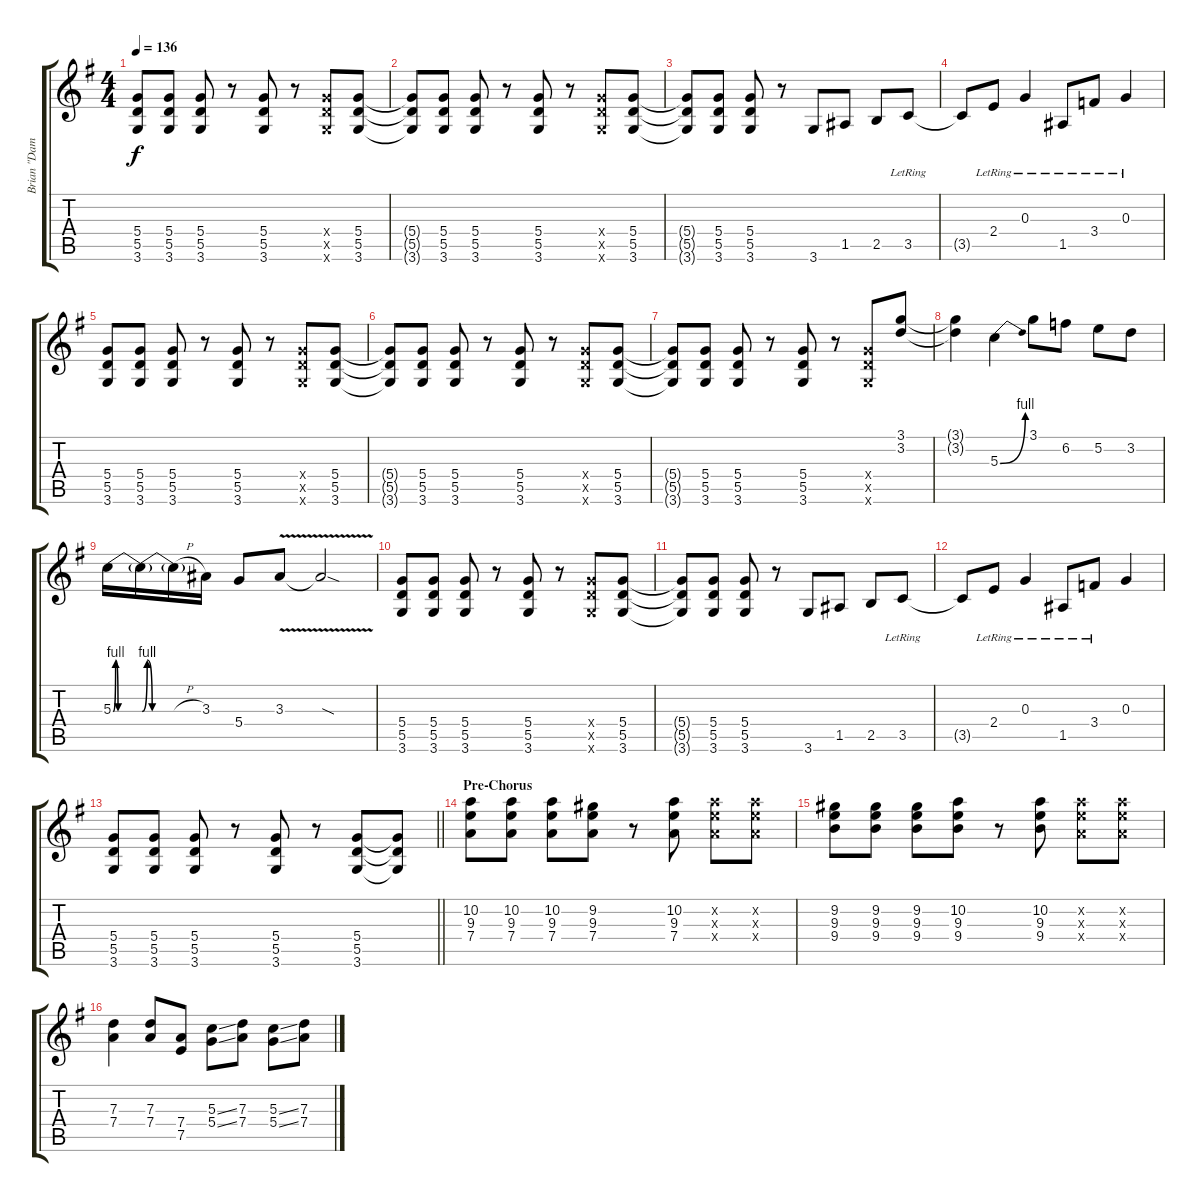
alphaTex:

\track ("Brian \"Damage\" Forsythe RHY" "Brian \"Dam") {instrument distortionguitar}
\staff {score tabs}
\tuning (E4 B3 G3 D3 A2 E2) {hide}
\ts (4 4)
\tempo 136
\clef g2
\ks g
(5.4 5.5 3.6).8{dy f} (5.4 5.5 3.6).8 (5.4 5.5 3.6).8 r.8 (5.4 5.5 3.6).8 r.8 (5.4{x} 5.5{x} 3.6{x}).8 (5.4 5.5 3.6).8 |
(5.4{t} 5.5{t} 3.6{t}).8 (5.4 5.5 3.6).8 (5.4 5.5 3.6).8 r.8 (5.4 5.5 3.6).8 r.8 (5.4{x} 5.5{x} 3.6{x}).8 (5.4 5.5 3.6).8 |
(5.4{t} 5.5{t} 3.6{t}).8 (5.4 5.5 3.6).8 (5.4 5.5 3.6).8 r.8 3.6.8 1.5.8 2.5.8 3.5{lr}.8 |
3.5{t}.8 2.4{lr}.8 0.3{lr}.4 1.5{lr}.8 3.4{lr}.8 0.3{lr}.4 |
(5.4 5.5 3.6).8 (5.4 5.5 3.6).8 (5.4 5.5 3.6).8 r.8 (5.4 5.5 3.6).8 r.8 (5.4{x} 5.5{x} 3.6{x}).8 (5.4 5.5 3.6).8 |
(5.4{t} 5.5{t} 3.6{t}).8 (5.4 5.5 3.6).8 (5.4 5.5 3.6).8 r.8 (5.4 5.5 3.6).8 r.8 (5.4{x} 5.5{x} 3.6{x}).8 (5.4 5.5 3.6).8 |
(5.4{t} 5.5{t} 3.6{t}).8 (5.4 5.5 3.6).8 (5.4 5.5 3.6).8 r.8 (5.4 5.5 3.6).8 r.8 (5.4{x} 5.5{x} 3.6{x}).8 (3.1 3.2).8 |
(3.1{t} 3.2{t}).4 5.3{be (bend 0 0 60 4)}.4 3.1.8 6.2.8 5.2.8 3.2.8 |
5.3{be (custom 0 0 5 4 10 0 60 0)}.16 5.3{be (custom 0 0 5 4 10 0 60 0) t}.16 5.3{h t}.16 3.3.16 5.4.8 3.3{v}.8 3.3{sod t}.2 |
(5.4 5.5 3.6).8 (5.4 5.5 3.6).8 (5.4 5.5 3.6).8 r.8 (5.4 5.5 3.6).8 r.8 (5.4{x} 5.5{x} 3.6{x}).8 (5.4 5.5 3.6).8 |
(5.4{t} 5.5{t} 3.6{t}).8 (5.4 5.5 3.6).8 (5.4 5.5 3.6).8 r.8 3.6.8 1.5.8 2.5.8 3.5{lr}.8 |
3.5{t}.8 2.4{lr}.8 0.3{lr}.4 1.5{lr}.8 3.4{lr}.8 0.3.4 |
\barLineRight lightlight
(5.4 5.5 3.6).8 (5.4 5.5 3.6).8 (5.4 5.5 3.6).8 r.8 (5.4 5.5 3.6).8 r.8 (5.4 5.5 3.6).8 (5.4{t} 5.5{t} 3.6{t}).8 |
\section ("" "Pre-Chorus")
(10.2 9.3 7.4).8 (10.2 9.3 7.4).8 (10.2 9.3 7.4).8 (9.2 9.3 7.4).8 r.8 (10.2 9.3 7.4).8 (10.2{x} 9.3{x} 7.4{x}).8 (10.2{x} 9.3{x} 7.4{x}).8 |
(9.2 9.3 9.4).8 (9.2 9.3 9.4).8 (9.2 9.3 9.4).8 (10.2 9.3 9.4).8 r.8 (10.2 9.3 9.4).8 (10.2{x} 9.3{x} 7.4{x}).8 (10.2{x} 9.3{x} 7.4{x}).8 |
(7.3 7.4).4 (7.3 7.4).8 (7.4 7.5).8 (5.3{ss} 5.4{ss}).8 (7.3 7.4).8 (5.3{ss} 5.4{ss}).8 (7.3 7.4).8
